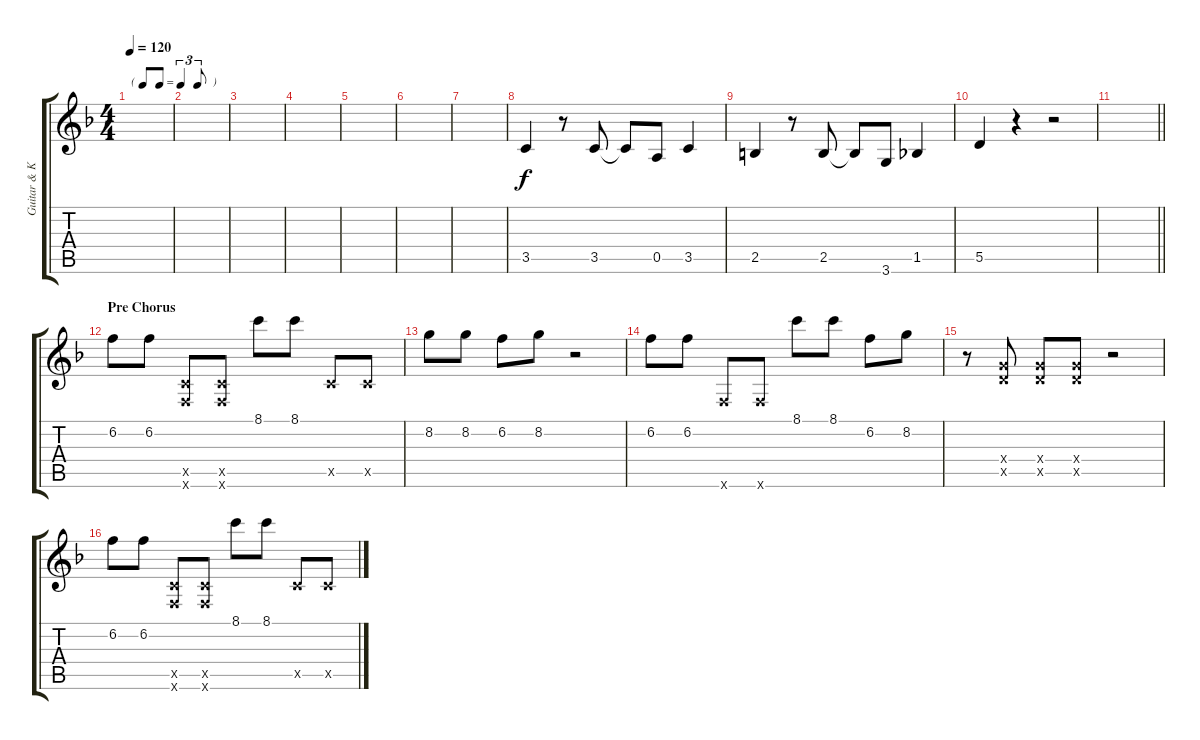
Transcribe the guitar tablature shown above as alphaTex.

\track ("Guitar & Key Parts" "Guitar & K") {instrument distortionguitar}
\staff {score tabs}
\tuning (E4 B3 G3 D3 A2 E2) {hide}
\ts (4 4)
\tf triplet8th
\tempo 120
\clef g2
\ks f
|
|
|
|
|
|
|
3.5.4 r.8 3.5.8 3.5{t}.8 0.5.8 3.5.4 |
2.5.4 r.8 2.5.8 2.5{t}.8 3.6.8 1.5.4 |
5.5.4 r.4 r.2 |
\barLineRight lightlight
|
\section ("" "Pre Chorus")
6.2.8 6.2.8 (3.5{x} 1.6{x}).8 (3.5{x} 1.6{x}).8 8.1.8 8.1.8 3.5{x}.8 3.5{x}.8 |
8.2.8 8.2.8 6.2.8 8.2.8 r.2 |
6.2.8 6.2.8 1.6{x}.8 1.6{x}.8 8.1.8 8.1.8 6.2.8 8.2.8 |
r.8 (5.4{x} 5.5{x}).8 (5.4{x} 5.5{x}).8 (5.4{x} 5.5{x}).8 r.2 |
6.2.8 6.2.8 (3.5{x} 1.6{x}).8 (3.5{x} 1.6{x}).8 8.1.8 8.1.8 3.5{x}.8 3.5{x}.8
